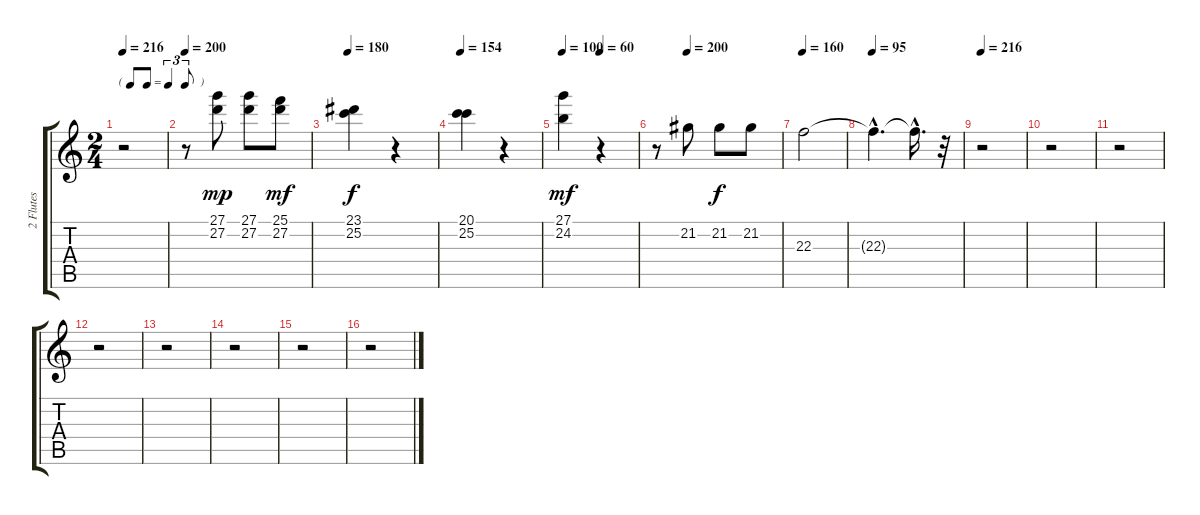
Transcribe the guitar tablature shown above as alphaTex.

\track ("2 Flutes" "2 Flutes") {instrument flute}
\staff {score tabs}
\tuning (E4 B3 G3 D3 A2 E2) {hide}
\ts (2 4)
\tf triplet8th
\tempo 216
\clef g2
\ks c
r.2{dy mp} |
\tempo 200
r.8 (27.1 27.2).8 (27.1 27.2).8 (25.1 27.2).8{dy mf} |
\tempo 180
(23.1 25.2).4{dy f} r.4 |
\tempo 154
(20.1 25.2).4 r.4 |
\tempo 100
\tempo (60 0.5)
(27.1 24.2).4{dy mf} r.4 |
\tempo (200 0.25)
r.8 21.2.8 21.2.8{dy f} 21.2.8 |
\tempo 160
22.3.2 |
\tempo 95
22.3{hac t}.4{d} 22.3{hac t}.16{d} r.32 |
\tempo 216
r.2 |
r.2 |
r.2 |
r.2 |
r.2 |
r.2 |
r.2 |
r.2
